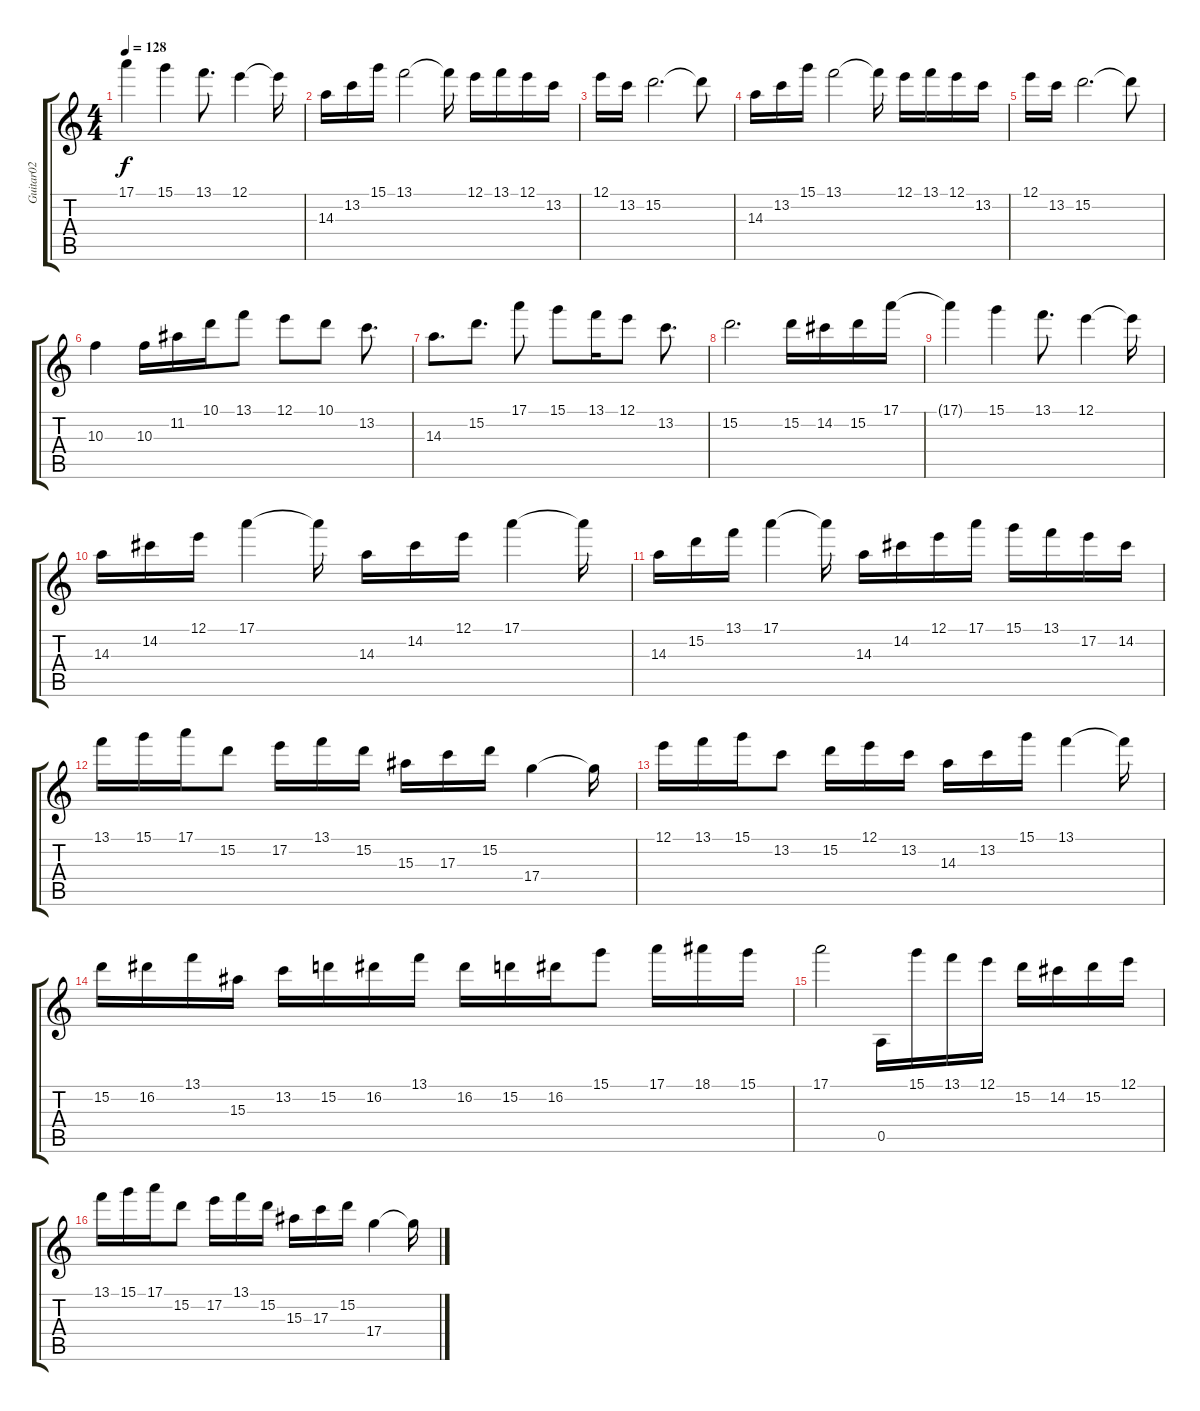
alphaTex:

\track ("Guitar02" "Guitar02") {instrument distortionguitar}
\staff {score tabs}
\tuning (E4 B3 G3 D3 A2 E2) {hide}
\ts (4 4)
\tempo 128
\clef g2
\ks c
17.1{t}.4{dy f} 15.1.4 13.1.8{d} 12.1.4 12.1{t}.16 |
14.3.16 13.2.16 15.1.16 13.1.2 13.1{t}.16 12.1.16 13.1.16 12.1.16 13.2.16 |
12.1.16 13.2.16 15.2.2{d} 15.2{t}.8 |
14.3.16 13.2.16 15.1.16 13.1.2 13.1{t}.16 12.1.16 13.1.16 12.1.16 13.2.16 |
12.1.16 13.2.16 15.2.2{d} 15.2{t}.8 |
10.3.4 10.3.16 11.2.16 10.1.16 13.1.8 12.1.8 10.1.8 13.2.8{d} |
14.3.8{d} 15.2.8{d} 17.1.8 15.1.8 13.1.16 12.1.8 13.2.8{d} |
15.2.2{d} 15.2.16 14.2.16 15.2.16 17.1.16 |
17.1{t}.4 15.1.4 13.1.8{d} 12.1.4 12.1{t}.16 |
14.3.16 14.2.16 12.1.16 17.1.4 17.1{t}.16 14.3.16 14.2.16 12.1.16 17.1.4 17.1{t}.16 |
14.3.16 15.2.16 13.1.16 17.1.4 17.1{t}.16 14.3.16 14.2.16 12.1.16 17.1.16 15.1.16 13.1.16 17.2.16 14.2.16 |
13.1.16 15.1.16 17.1.16 15.2.8 17.2.16 13.1.16 15.2.16 15.3.16 17.3.16 15.2.16 17.4.4 17.4{t}.16 |
12.1.16 13.1.16 15.1.16 13.2.8 15.2.16 12.1.16 13.2.16 14.3.16 13.2.16 15.1.16 13.1.4 13.1{t}.16 |
15.2.16 16.2.16 13.1.16 15.3.16 13.2.16 15.2.16 16.2.16 13.1.16 16.2.16 15.2.16 16.2.16 15.1.8 17.1.16 18.1.16 15.1.16 |
17.1.2 0.5.16 15.1.16 13.1.16 12.1.16 15.2.16 14.2.16 15.2.16 12.1.16 |
13.1.16 15.1.16 17.1.16 15.2.8 17.2.16 13.1.16 15.2.16 15.3.16 17.3.16 15.2.16 17.4.4 17.4{t}.16
